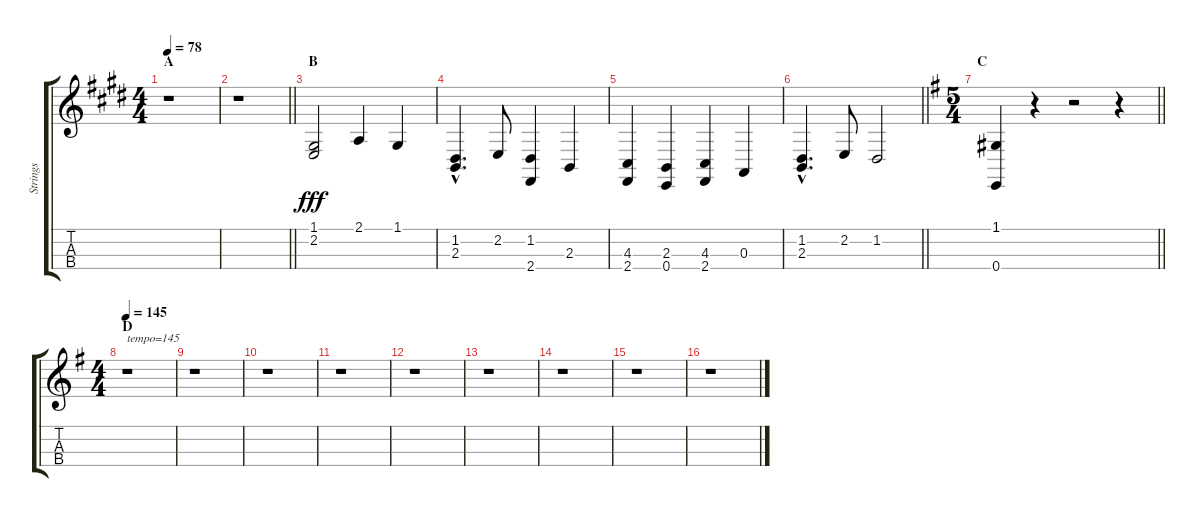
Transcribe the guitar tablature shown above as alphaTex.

\track ("Strings" "Strings") {instrument stringensemble1}
\staff {score tabs}
\tuning (G3 D3 A2 E2) {hide}
\ts (4 4)
\section ("" "A")
\tempo 78
\clef g2
\ks e
r.1{dy fff instrument stringensemble1} |
\barLineRight lightlight
r.1 |
\section ("" "B")
(1.1 2.2).2 2.1.4 1.1.4 |
(1.2{hac} 2.3).4{d} 2.2.8 (1.2 2.4).4 2.3.4 |
(4.3 2.4).4 (2.3 0.4).4 (4.3 2.4).4 0.3.4 |
\barLineRight lightlight
(1.2{hac} 2.3{hac}).4{d} 2.2.8 1.2.2 |
\ts (5 4)
\section ("" "C")
\barLineRight lightlight
\ks g
(1.1 0.4).4 r.4 r.2 r.4 |
\ts (4 4)
\section ("" "D")
\tempo 145
r.1{txt "tempo=145"} |
r.1 |
r.1 |
r.1 |
r.1 |
r.1 |
r.1 |
r.1 |
r.1
